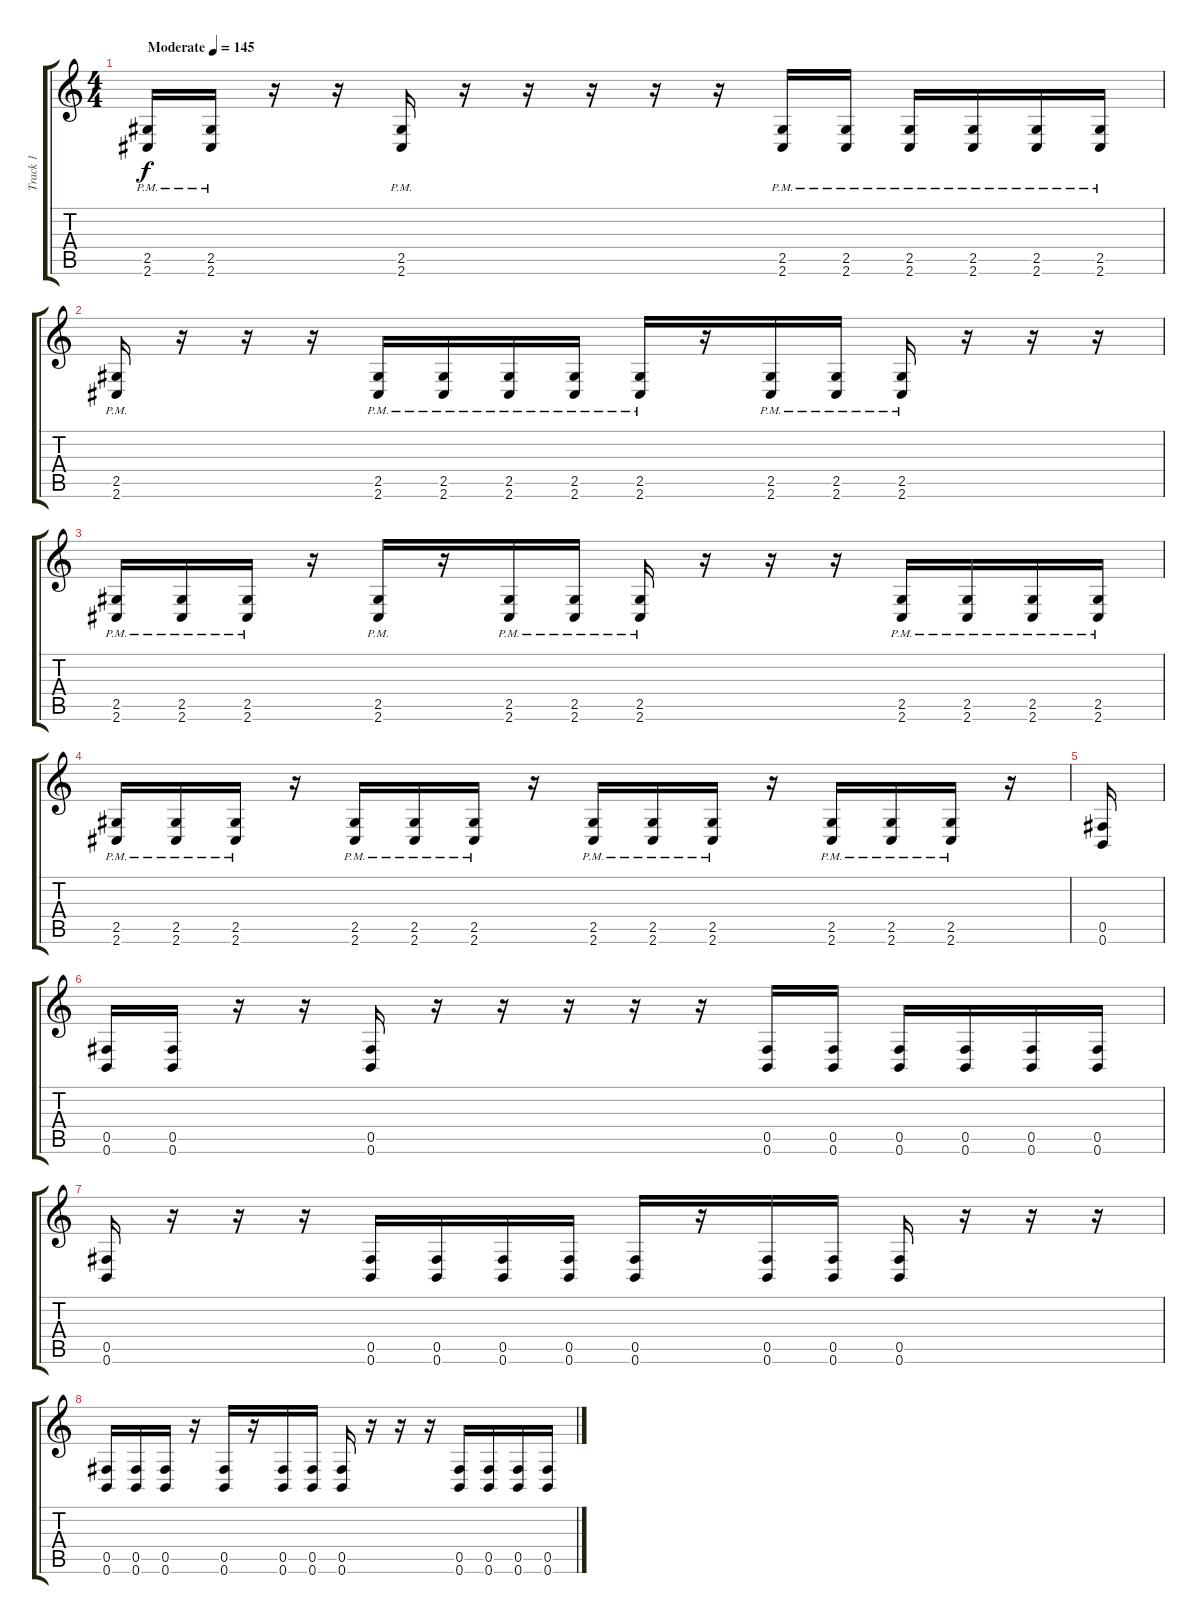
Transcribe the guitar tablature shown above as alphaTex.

\track ("Track 1" "Track 1") {instrument distortionguitar}
\staff {score tabs}
\tuning (Db4 Ab3 E3 B2 Gb2 B1) {hide}
\ts (4 4)
\tempo (145 "Moderate")
\clef g2
\ks c
(2.5{pm} 2.6{pm}).16{dy f instrument distortionguitar} (2.5{pm} 2.6{pm}).16 r.16 r.16 (2.5{pm} 2.6{pm}).16 r.16 r.16 r.16 r.16 r.16 (2.5{pm} 2.6{pm}).16 (2.5{pm} 2.6{pm}).16 (2.5{pm} 2.6{pm}).16 (2.5{pm} 2.6{pm}).16 (2.5{pm} 2.6{pm}).16 (2.5{pm} 2.6{pm}).16 |
(2.5{pm} 2.6{pm}).16 r.16 r.16 r.16 (2.5{pm} 2.6{pm}).16 (2.5{pm} 2.6{pm}).16 (2.5{pm} 2.6{pm}).16 (2.5{pm} 2.6{pm}).16 (2.5{pm} 2.6{pm}).16 r.16 (2.5{pm} 2.6{pm}).16 (2.5{pm} 2.6{pm}).16 (2.5{pm} 2.6{pm}).16 r.16 r.16 r.16 |
(2.5{pm} 2.6{pm}).16 (2.5{pm} 2.6{pm}).16 (2.5{pm} 2.6{pm}).16 r.16 (2.5{pm} 2.6{pm}).16 r.16 (2.5{pm} 2.6{pm}).16 (2.5{pm} 2.6{pm}).16 (2.5{pm} 2.6{pm}).16 r.16 r.16 r.16 (2.5{pm} 2.6{pm}).16 (2.5{pm} 2.6{pm}).16 (2.5{pm} 2.6{pm}).16 (2.5{pm} 2.6{pm}).16 |
(2.5{pm} 2.6{pm}).16 (2.5{pm} 2.6{pm}).16 (2.5{pm} 2.6{pm}).16 r.16 (2.5{pm} 2.6{pm}).16 (2.5{pm} 2.6{pm}).16 (2.5{pm} 2.6{pm}).16 r.16 (2.5{pm} 2.6{pm}).16 (2.5{pm} 2.6{pm}).16 (2.5{pm} 2.6{pm}).16 r.16 (2.5{pm} 2.6{pm}).16 (2.5{pm} 2.6{pm}).16 (2.5{pm} 2.6{pm}).16 r.16 |
(0.5 0.6).16 |
(0.5 0.6).16 (0.5 0.6).16 r.16 r.16 (0.5 0.6).16 r.16 r.16 r.16 r.16 r.16 (0.5 0.6).16 (0.5 0.6).16 (0.5 0.6).16 (0.5 0.6).16 (0.5 0.6).16 (0.5 0.6).16 |
(0.5 0.6).16 r.16 r.16 r.16 (0.5 0.6).16 (0.5 0.6).16 (0.5 0.6).16 (0.5 0.6).16 (0.5 0.6).16 r.16 (0.5 0.6).16 (0.5 0.6).16 (0.5 0.6).16 r.16 r.16 r.16 |
(0.5 0.6).16 (0.5 0.6).16 (0.5 0.6).16 r.16 (0.5 0.6).16 r.16 (0.5 0.6).16 (0.5 0.6).16 (0.5 0.6).16 r.16 r.16 r.16 (0.5 0.6).16 (0.5 0.6).16 (0.5 0.6).16 (0.5 0.6).16
